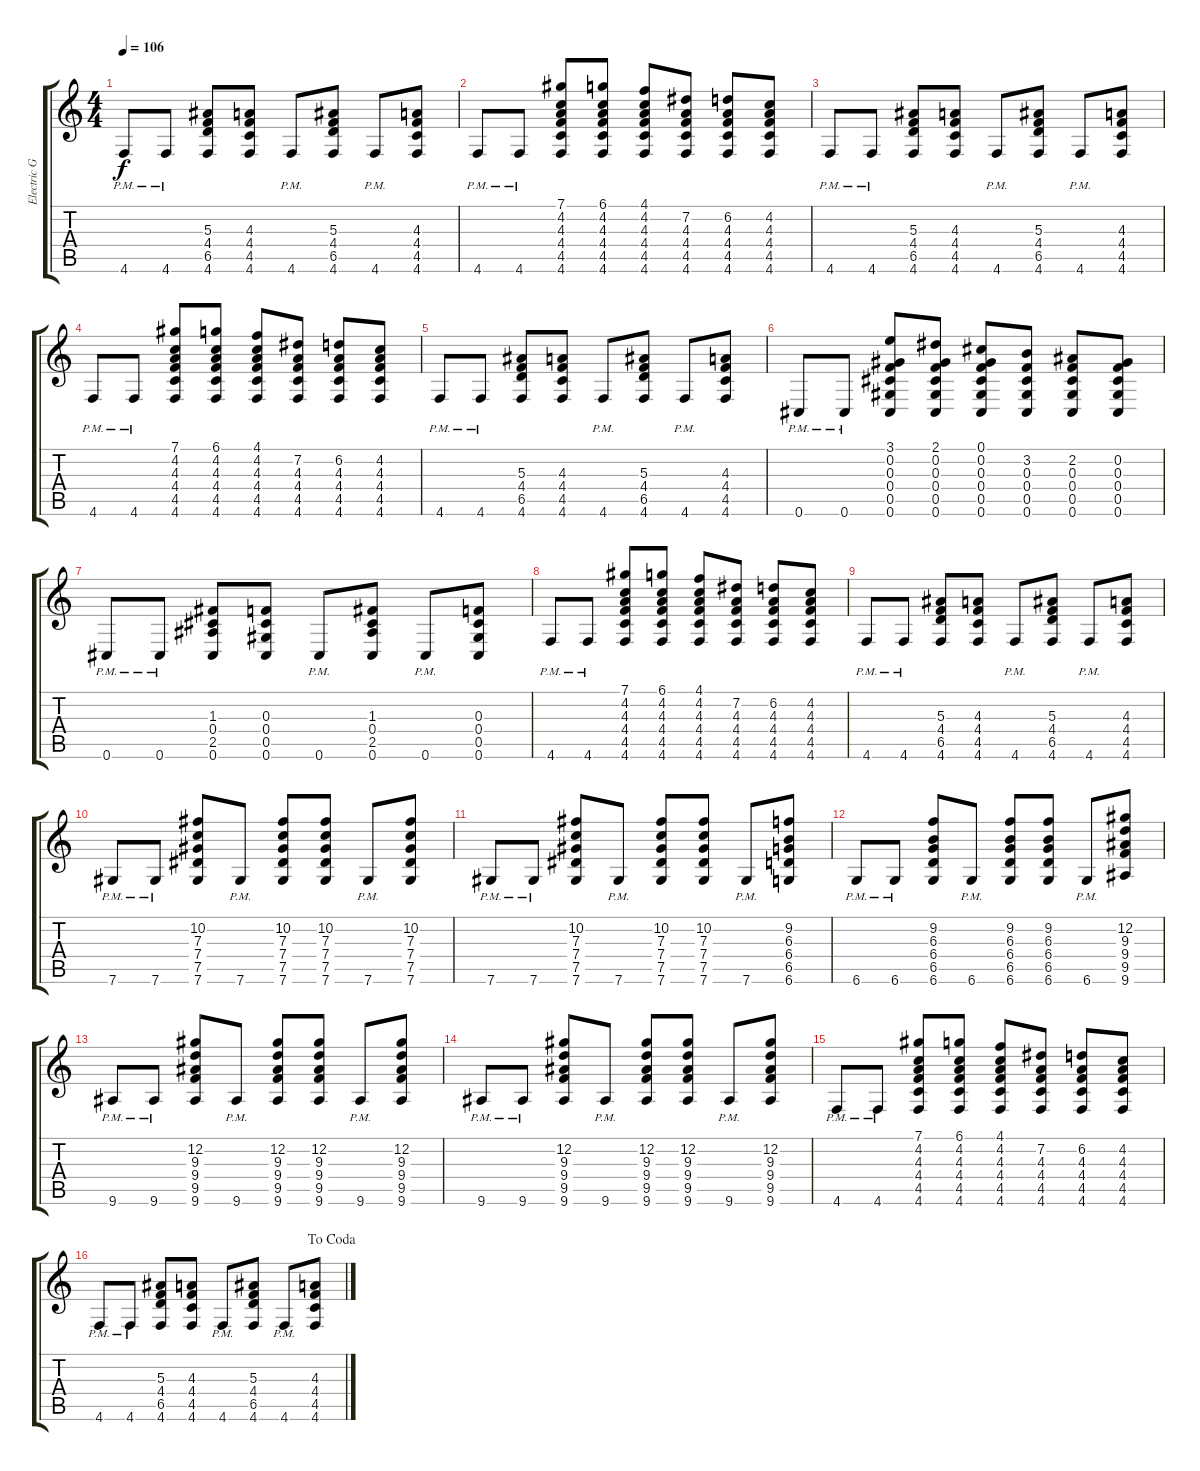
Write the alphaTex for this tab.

\track ("Electric Guitar (Open D Tuning)" "Electric G") {instrument distortionguitar}
\staff {score tabs}
\tuning (Db4 Ab3 F3 Db3 Ab2 Db2) {hide}
\ts (4 4)
\tempo 106
\clef g2
\ks c
4.6{pm}.8{dy f} 4.6{pm}.8 (5.3 4.4 6.5 4.6).8 (4.3 4.4 4.5 4.6).8 4.6{pm}.8 (5.3 4.4 6.5 4.6).8 4.6{pm}.8 (4.3 4.4 4.5 4.6).8 |
4.6{pm}.8 4.6{pm}.8 (7.1 4.2 4.3 4.4 4.5 4.6).8 (6.1 4.2 4.3 4.4 4.5 4.6).8 (4.1 4.2 4.3 4.4 4.5 4.6).8 (7.2 4.3 4.4 4.5 4.6).8 (6.2 4.3 4.4 4.5 4.6).8 (4.2 4.3 4.4 4.5 4.6).8 |
4.6{pm}.8 4.6{pm}.8 (5.3 4.4 6.5 4.6).8 (4.3 4.4 4.5 4.6).8 4.6{pm}.8 (5.3 4.4 6.5 4.6).8 4.6{pm}.8 (4.3 4.4 4.5 4.6).8 |
4.6{pm}.8 4.6{pm}.8 (7.1 4.2 4.3 4.4 4.5 4.6).8 (6.1 4.2 4.3 4.4 4.5 4.6).8 (4.1 4.2 4.3 4.4 4.5 4.6).8 (7.2 4.3 4.4 4.5 4.6).8 (6.2 4.3 4.4 4.5 4.6).8 (4.2 4.3 4.4 4.5 4.6).8 |
4.6{pm}.8 4.6{pm}.8 (5.3 4.4 6.5 4.6).8 (4.3 4.4 4.5 4.6).8 4.6{pm}.8 (5.3 4.4 6.5 4.6).8 4.6{pm}.8 (4.3 4.4 4.5 4.6).8 |
0.6{pm}.8 0.6{pm}.8 (3.1 0.2 0.3 0.4 0.5 0.6).8 (2.1 0.2 0.3 0.4 0.5 0.6).8 (0.1 0.2 0.3 0.4 0.5 0.6).8 (3.2 0.3 0.4 0.5 0.6).8 (2.2 0.3 0.4 0.5 0.6).8 (0.2 0.3 0.4 0.5 0.6).8 |
0.6{pm}.8 0.6{pm}.8 (1.3 0.4 2.5 0.6).8 (0.3 0.4 0.5 0.6).8 0.6{pm}.8 (1.3 0.4 2.5 0.6).8 0.6{pm}.8 (0.3 0.4 0.5 0.6).8 |
4.6{pm}.8 4.6{pm}.8 (7.1 4.2 4.3 4.4 4.5 4.6).8 (6.1 4.2 4.3 4.4 4.5 4.6).8 (4.1 4.2 4.3 4.4 4.5 4.6).8 (7.2 4.3 4.4 4.5 4.6).8 (6.2 4.3 4.4 4.5 4.6).8 (4.2 4.3 4.4 4.5 4.6).8 |
4.6{pm}.8 4.6{pm}.8 (5.3 4.4 6.5 4.6).8 (4.3 4.4 4.5 4.6).8 4.6{pm}.8 (5.3 4.4 6.5 4.6).8 4.6{pm}.8 (4.3 4.4 4.5 4.6).8 |
7.6{pm}.8 7.6{pm}.8 (10.2 7.3 7.4 7.5 7.6).8 7.6{pm}.8 (10.2 7.3 7.4 7.5 7.6).8 (10.2 7.3 7.4 7.5 7.6).8 7.6{pm}.8 (10.2 7.3 7.4 7.5 7.6).8 |
7.6{pm}.8 7.6{pm}.8 (10.2 7.3 7.4 7.5 7.6).8 7.6{pm}.8 (10.2 7.3 7.4 7.5 7.6).8 (10.2 7.3 7.4 7.5 7.6).8 7.6{pm}.8 (9.2 6.3 6.4 6.5 6.6).8 |
6.6{pm}.8 6.6{pm}.8 (9.2 6.3 6.4 6.5 6.6).8 6.6{pm}.8 (9.2 6.3 6.4 6.5 6.6).8 (9.2 6.3 6.4 6.5 6.6).8 6.6{pm}.8 (12.2 9.3 9.4 9.5 9.6).8 |
9.6{pm}.8 9.6{pm}.8 (12.2 9.3 9.4 9.5 9.6).8 9.6{pm}.8 (12.2 9.3 9.4 9.5 9.6).8 (12.2 9.3 9.4 9.5 9.6).8 9.6{pm}.8 (12.2 9.3 9.4 9.5 9.6).8 |
9.6{pm}.8 9.6{pm}.8 (12.2 9.3 9.4 9.5 9.6).8 9.6{pm}.8 (12.2 9.3 9.4 9.5 9.6).8 (12.2 9.3 9.4 9.5 9.6).8 9.6{pm}.8 (12.2 9.3 9.4 9.5 9.6).8 |
4.6{pm}.8 4.6{pm}.8 (7.1 4.2 4.3 4.4 4.5 4.6).8 (6.1 4.2 4.3 4.4 4.5 4.6).8 (4.1 4.2 4.3 4.4 4.5 4.6).8 (7.2 4.3 4.4 4.5 4.6).8 (6.2 4.3 4.4 4.5 4.6).8 (4.2 4.3 4.4 4.5 4.6).8 |
\jump dacoda
4.6{pm}.8 4.6{pm}.8 (5.3 4.4 6.5 4.6).8 (4.3 4.4 4.5 4.6).8 4.6{pm}.8 (5.3 4.4 6.5 4.6).8 4.6{pm}.8 (4.3 4.4 4.5 4.6).8
